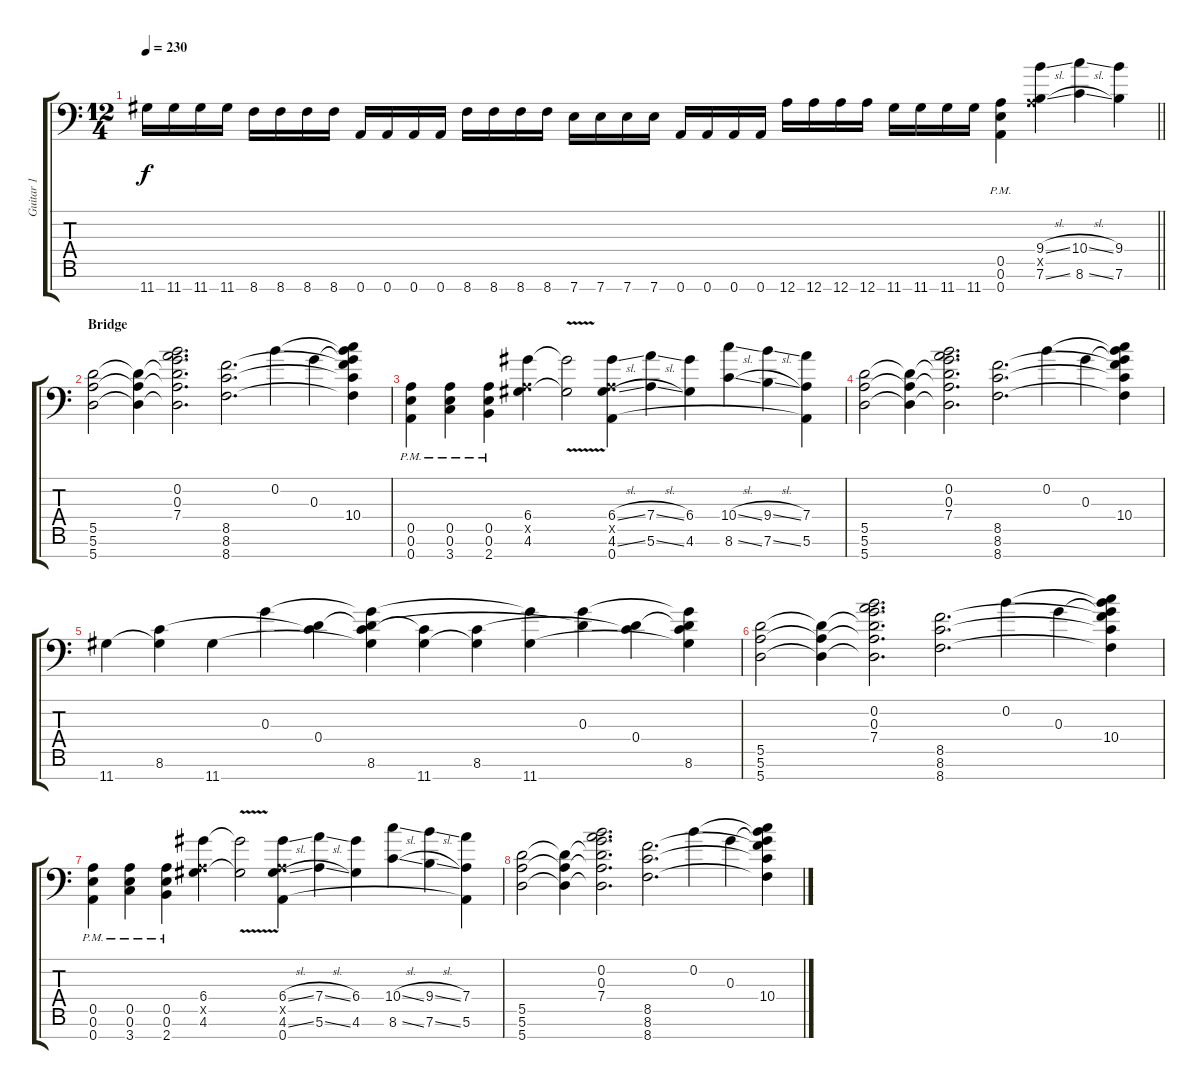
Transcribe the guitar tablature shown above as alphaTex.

\track ("Guitar 1" "Guitar 1") {instrument overdrivenguitar}
\staff {score tabs}
\tuning (E4 B3 G3 D3 A2 E2 A1) {hide}
\ts (12 4)
\tempo 230
\clef f4
\barLineRight lightlight
\ks c
11.7.16{dy f} 11.7.16 11.7.16 11.7.16 8.7.16 8.7.16 8.7.16 8.7.16 0.7.16 0.7.16 0.7.16 0.7.16 8.7.16 8.7.16 8.7.16 8.7.16 7.7.16 7.7.16 7.7.16 7.7.16 0.7.16 0.7.16 0.7.16 0.7.16 12.7.16 12.7.16 12.7.16 12.7.16 11.7.16 11.7.16 11.7.16 11.7.16 (0.5{pm} 0.6{pm} 0.7{pm}).4 (9.4{sl} 0.5{x} 7.6{sl}).4 (10.4{sl} 8.6{sl}).4 (9.4 7.6).4 |
\section ("" "Bridge")
(5.5 5.6 5.7).2 (5.5{t} 5.6{t} 5.7{t}).4 (0.2 0.3 7.4 5.5{t} 5.6{t} 5.7{t}).2{d} (8.5 8.6 8.7).2{d} 0.2.4 0.3.4 (0.2{t} 0.3{t} 10.4 8.5{t} 8.6{t} 8.7{t}).4 |
(0.5{pm} 0.6{pm} 0.7{pm}).4 (0.5{pm} 0.6{pm} 3.7{pm}).4 (0.5{pm} 0.6{pm} 2.7{pm}).4 (6.4 0.5{x} 4.6).4 (6.4{v t} 4.6{v t}).2 (6.4{sl} 0.5{x} 4.6{sl} 0.7).4 (7.4{sl} 5.6{sl}).4 (6.4 4.6).4 (10.4{sl} 8.6{sl}).4 (9.4{sl} 7.6{sl}).4 (7.4 5.6 0.7{t}).4 |
(5.5 5.6 5.7).2 (5.5{t} 5.6{t} 5.7{t}).4 (0.2 0.3 7.4 5.5{t} 5.6{t} 5.7{t}).2{d} (8.5 8.6 8.7).2{d} 0.2.4 0.3.4 (0.2{t} 0.3{t} 10.4 8.5{t} 8.6{t} 8.7{t}).4 |
11.7.4 (8.6 11.7{t}).4 11.7.4 0.3.4 (0.4 8.6{t}).4 (0.3{t} 0.4{t} 8.6 11.7{t}).4 (8.6{t} 11.7).4 (8.6 11.7{t}).4 (0.3{t} 11.7).4 (0.3 0.4{t}).4 (0.4 8.6{t}).4 (0.3{t} 0.4{t} 8.6 11.7{t}).4 |
(5.5 5.6 5.7).2 (5.5{t} 5.6{t} 5.7{t}).4 (0.2 0.3 7.4 5.5{t} 5.6{t} 5.7{t}).2{d} (8.5 8.6 8.7).2{d} 0.2.4 0.3.4 (0.2{t} 0.3{t} 10.4 8.5{t} 8.6{t} 8.7{t}).4 |
(0.5{pm} 0.6{pm} 0.7{pm}).4 (0.5{pm} 0.6{pm} 3.7{pm}).4 (0.5{pm} 0.6{pm} 2.7{pm}).4 (6.4 0.5{x} 4.6).4 (6.4{v t} 4.6{v t}).2 (6.4{sl} 0.5{x} 4.6{sl} 0.7).4 (7.4{sl} 5.6{sl}).4 (6.4 4.6).4 (10.4{sl} 8.6{sl}).4 (9.4{sl} 7.6{sl}).4 (7.4 5.6 0.7{t}).4 |
(5.5 5.6 5.7).2 (5.5{t} 5.6{t} 5.7{t}).4 (0.2 0.3 7.4 5.5{t} 5.6{t} 5.7{t}).2{d} (8.5 8.6 8.7).2{d} 0.2.4 0.3.4 (0.2{t} 0.3{t} 10.4 8.5{t} 8.6{t} 8.7{t}).4
